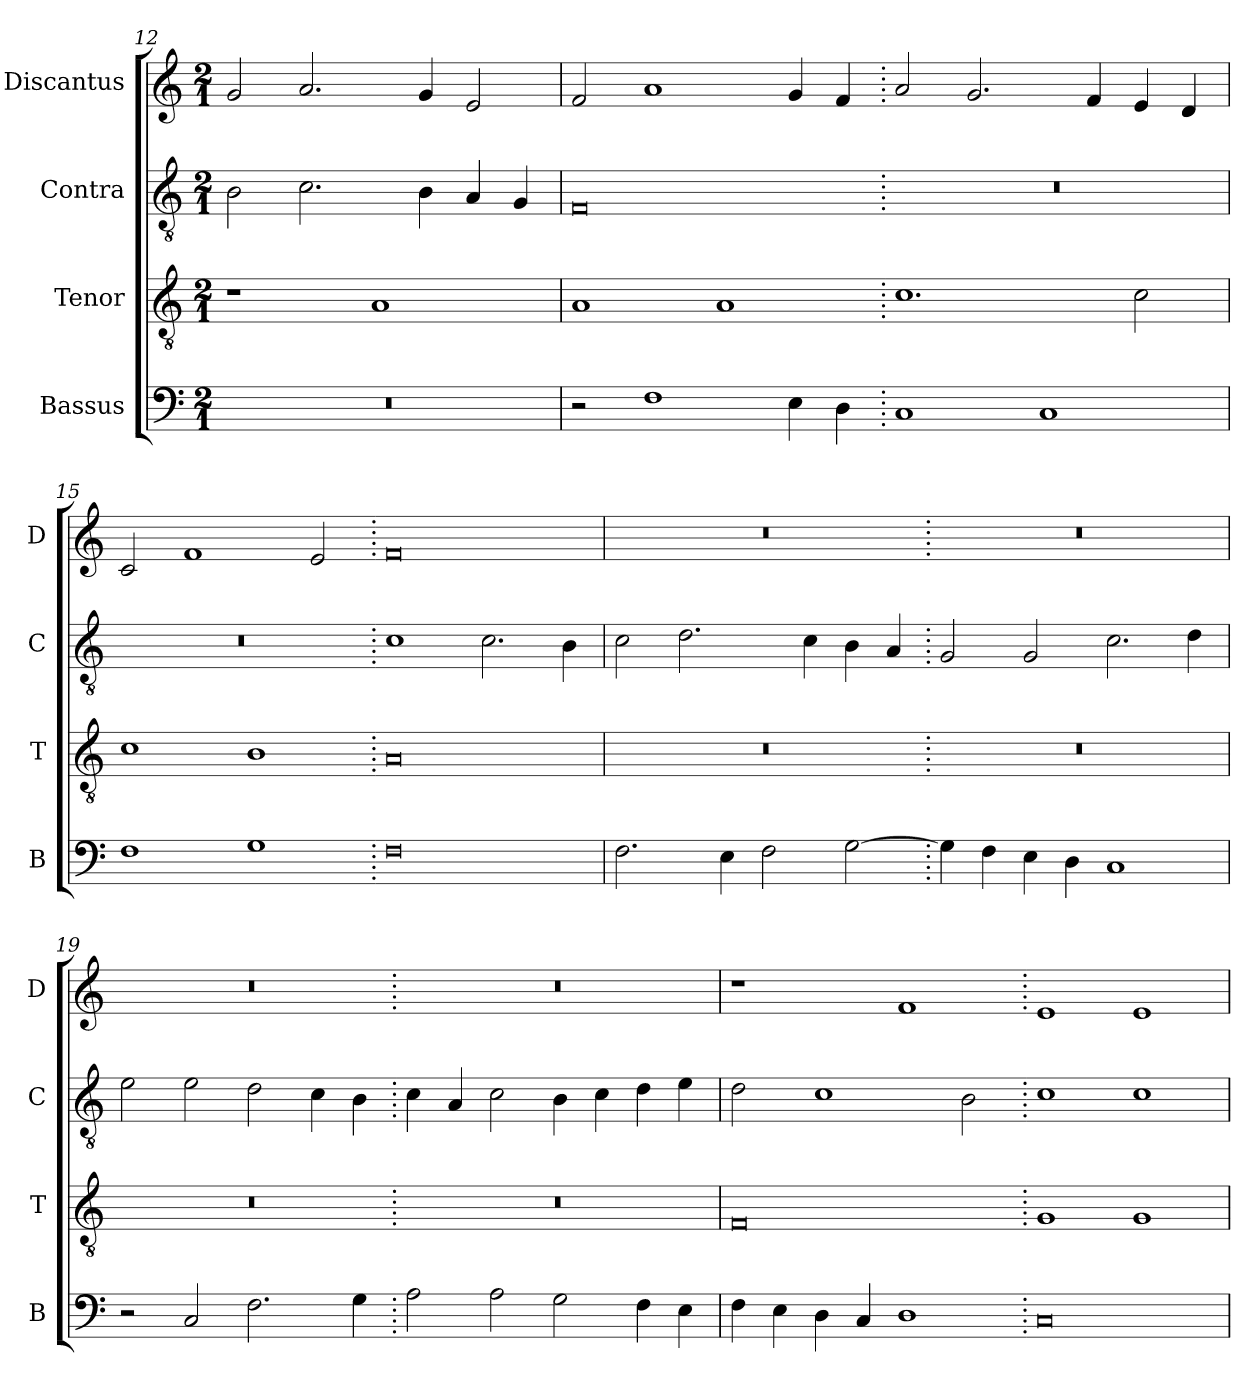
**kern	**kern	**kern	**kern
*part4	*part3	*part2	*part1
*staff4	*staff3	*staff2	*staff1
*I"Bassus	*I"Tenor	*I"Contra	*I"Discantus
*I'B	*I'T	*I'C	*I'D
*clefF4	*clefGv2	*clefGv2	*clefG2
*k[]	*k[]	*k[]	*k[]
*M2/1	*M2/1	*M2/1	*M2/1
=12	=12	=12	=12
0r	1r	2B\	2g/
.	.	2.c\	2.a/
.	1A	.	.
.	.	4B\	4g/
.	.	4A/	2e/
.	.	4G/	.
=13	=13	=13	=13
2r	1A	0F	2f/
1F	.	.	1a
.	1A	.	.
4E\	.	.	4g/
4D\	.	.	4f/
=14.	=14.	=14.	=14.
1C	1.c	0r	2a/
.	.	.	2.g/
1C	.	.	.
.	.	.	4f/
.	2c\	.	4e/
.	.	.	4d/
=15	=15	=15	=15
1F	1c	0r	2c/
.	.	.	1f
1G	1B	.	.
.	.	.	2e/
=16.	=16.	=16.	=16.
0F	0A	1c	0f
.	.	2.c\	.
.	.	4B\	.
=17	=17	=17	=17
2.F\	0r	2c\	0r
.	.	2.d\	.
4E\	.	.	.
2F\	.	.	.
.	.	4c\	.
[2G\	.	4B\	.
.	.	4A/	.
=18.	=18.	=18.	=18.
4G\]	0r	2G/	0r
4F\	.	.	.
4E\	.	2G/	.
4D\	.	.	.
1C	.	2.c\	.
.	.	4d\	.
=19	=19	=19	=19
2r	0r	2e\	0r
2C/	.	2e\	.
2.F\	.	2d\	.
.	.	4c\	.
4G\	.	4B\	.
=20.	=20.	=20.	=20.
2A\	0r	4c\	0r
.	.	4A/	.
2A\	.	2c\	.
2G\	.	4B\	.
.	.	4c\	.
4F\	.	4d\	.
4E\	.	4e\	.
=21	=21	=21	=21
4F\	0F	2d\	1r
4E\	.	.	.
4D\	.	1c	.
4C/	.	.	.
1D	.	.	1f
.	.	2B\	.
=22.	=22.	=22.	=22.
0C	1G	1c	1e
.	1G	1c	1e
=	=	=	=
*-	*-	*-	*-
